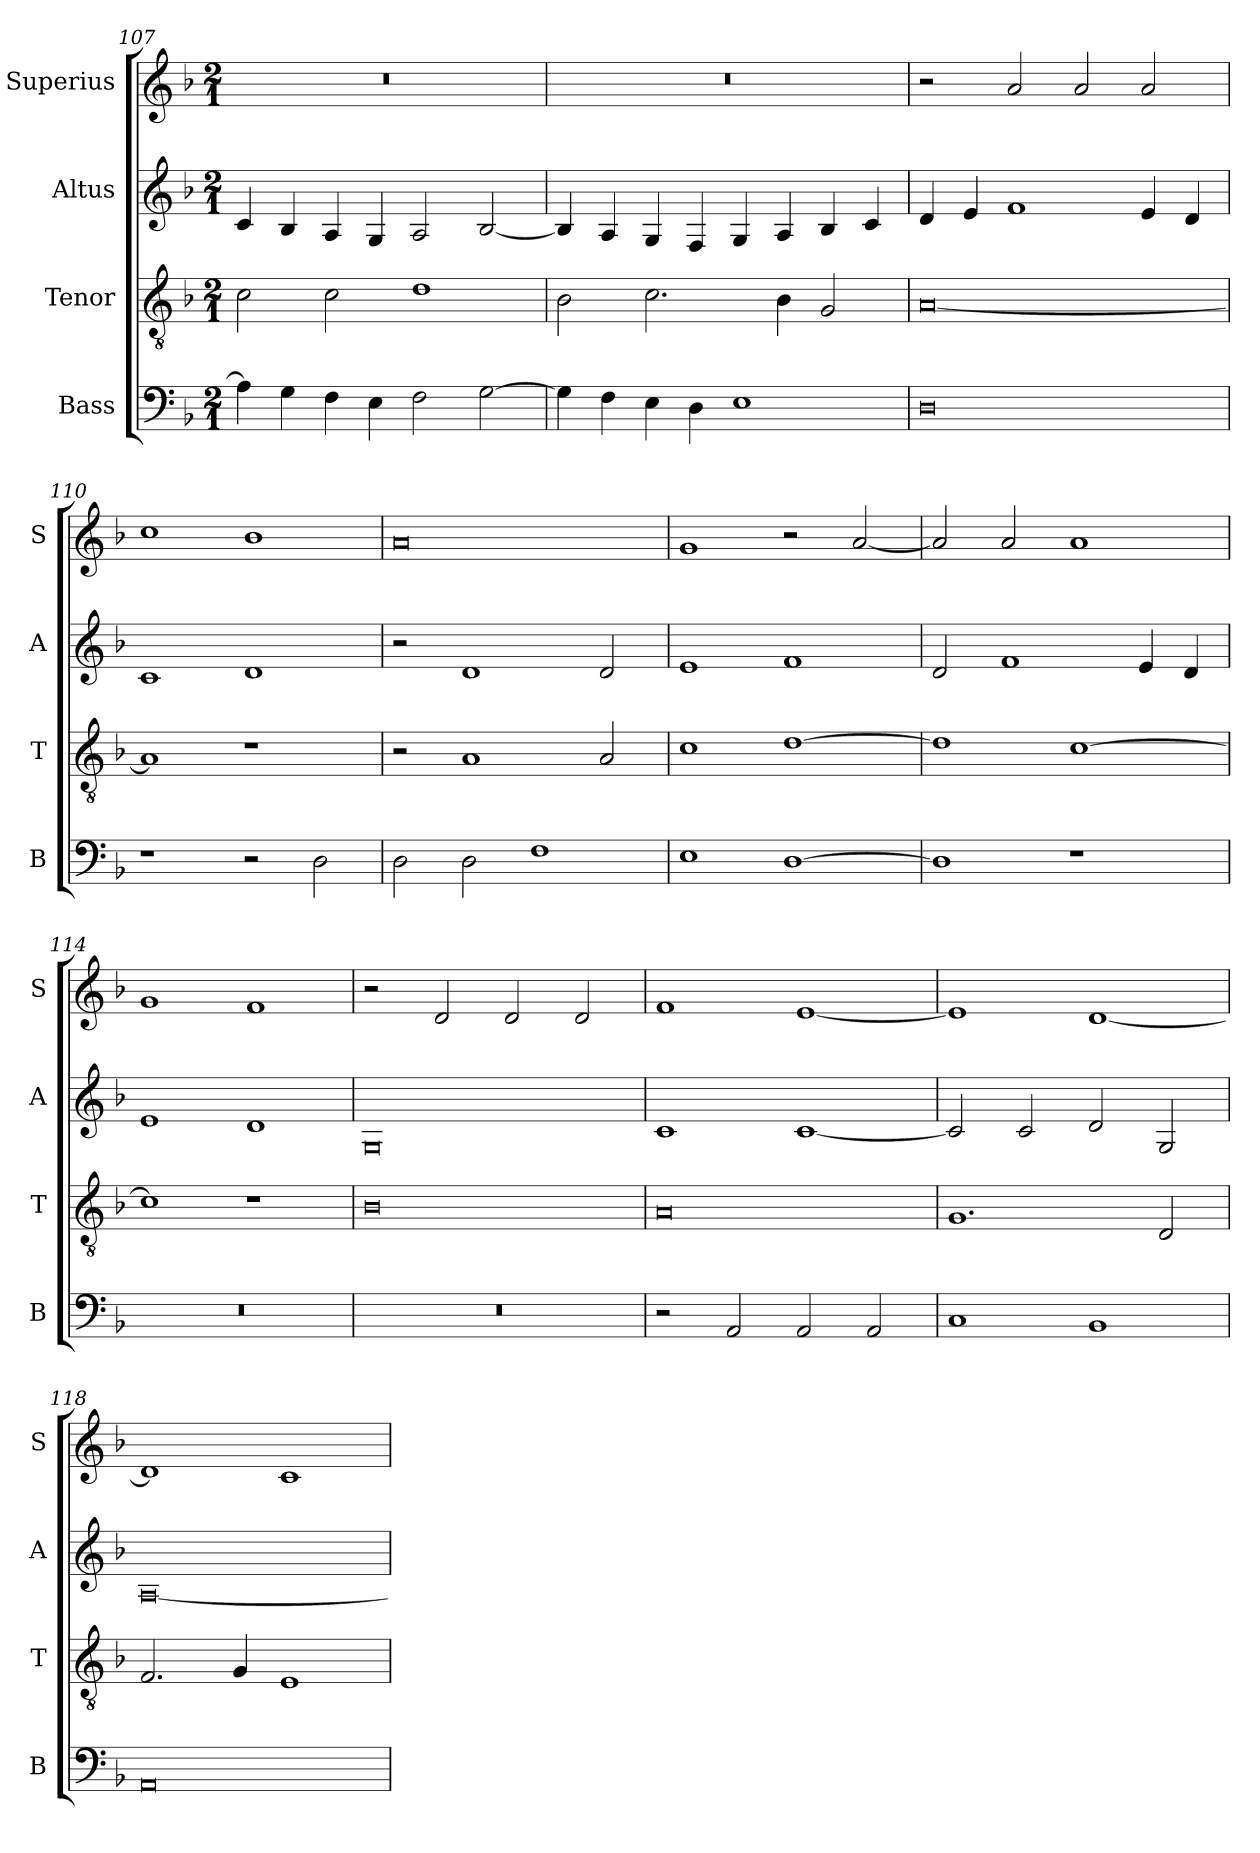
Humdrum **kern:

**kern	**kern	**kern	**kern
*part4	*part3	*part2	*part1
*staff4	*staff3	*staff2	*staff1
*I"Bass	*I"Tenor	*I"Altus	*I"Superius
*I'B	*I'T	*I'A	*I'S
*clefF4	*clefGv2	*clefG2	*clefG2
*k[b-]	*k[b-]	*k[b-]	*k[b-]
*F:	*F:	*F:	*F:
*M2/1	*M2/1	*M2/1	*M2/1
=107	=107	=107	=107
4A]	2c	4c	0r
4G	.	4B-	.
4F	2c	4A	.
4E	.	4G	.
2F	1d	2A	.
[2G	.	[2B-	.
=108	=108	=108	=108
4G]	2B-	4B-]	0r
4F	.	4A	.
4E	2.c	4G	.
4D	.	4F	.
1E	.	4G	.
.	4B-	4A	.
.	2G	4B-	.
.	.	4c	.
=109	=109	=109	=109
0D	[0A	4d	2r
.	.	4e	.
.	.	1f	2a
.	.	.	2a
.	.	4e	2a
.	.	4d	.
=110	=110	=110	=110
1r	1A]	1c	1cc
2r	1r	1d	1b-
2D	.	.	.
=111	=111	=111	=111
2D	2r	2r	0a
2D	1A	1d	.
1F	.	.	.
.	2A	2d	.
=112	=112	=112	=112
1E	1c	1e	1g
[1D	[1d	1f	2r
.	.	.	[2a
=113	=113	=113	=113
1D]	1d]	2d	2a]
.	.	1f	2a
1r	[1c	.	1a
.	.	4e	.
.	.	4d	.
=114	=114	=114	=114
0r	1c]	1e	1g
.	1r	1d	1f
=115	=115	=115	=115
0r	0B-	0G	2r
.	.	.	2d
.	.	.	2d
.	.	.	2d
=116	=116	=116	=116
2r	0A	1c	1f
2AA	.	.	.
2AA	.	[1c	[1e
2AA	.	.	.
=117	=117	=117	=117
1C	1.G	2c]	1e]
.	.	2c	.
1BB-	.	2d	[1d
.	2D	2G	.
=118	=118	=118	=118
0AA	2.F	[0A	1d]
.	4G	.	.
.	1E	.	1c
=	=	=	=
*-	*-	*-	*-
